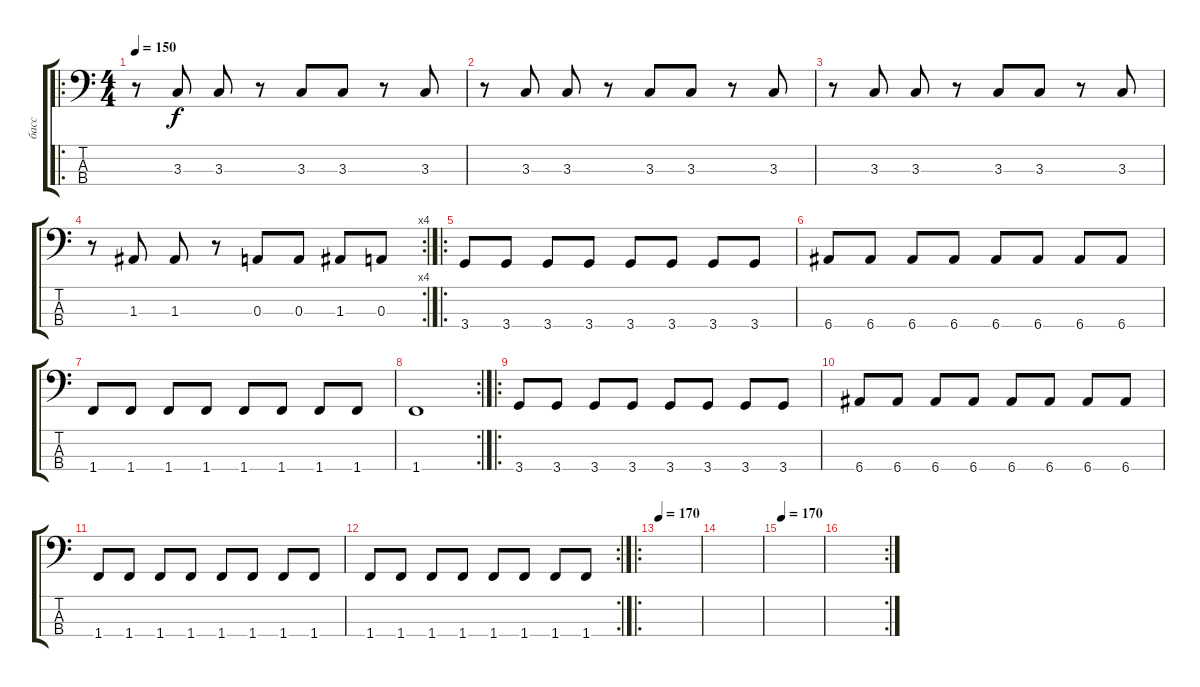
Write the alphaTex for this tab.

\track ("басс" "басс") {instrument electricbassfinger}
\staff {score tabs}
\tuning (G2 D2 A1 E1) {hide}
\ro
\ts (4 4)
\tempo 150
\clef f4
\ks c
r.8{dy f} 3.3.8 3.3.8 r.8 3.3.8 3.3.8 r.8 3.3.8 |
r.8 3.3.8 3.3.8 r.8 3.3.8 3.3.8 r.8 3.3.8 |
r.8 3.3.8 3.3.8 r.8 3.3.8 3.3.8 r.8 3.3.8 |
\rc 4
r.8 1.3.8 1.3.8 r.8 0.3.8 0.3.8 1.3.8 0.3.8 |
\ro
3.4.8 3.4.8 3.4.8 3.4.8 3.4.8 3.4.8 3.4.8 3.4.8 |
6.4.8 6.4.8 6.4.8 6.4.8 6.4.8 6.4.8 6.4.8 6.4.8 |
1.4.8 1.4.8 1.4.8 1.4.8 1.4.8 1.4.8 1.4.8 1.4.8 |
\rc 2
1.4.1 |
\ro
3.4.8 3.4.8 3.4.8 3.4.8 3.4.8 3.4.8 3.4.8 3.4.8 |
6.4.8 6.4.8 6.4.8 6.4.8 6.4.8 6.4.8 6.4.8 6.4.8 |
1.4.8 1.4.8 1.4.8 1.4.8 1.4.8 1.4.8 1.4.8 1.4.8 |
\rc 2
1.4.8 1.4.8 1.4.8 1.4.8 1.4.8 1.4.8 1.4.8 1.4.8 |
\ro
\tempo 170
|
|
\tempo 170
|
\rc 2
